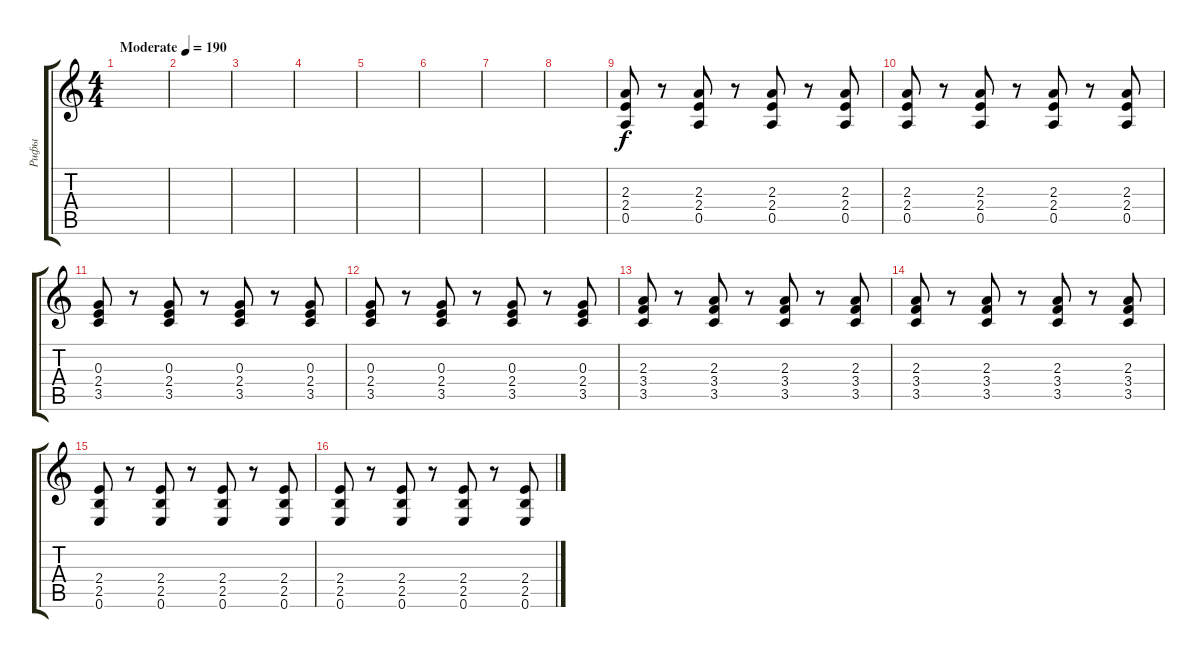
\track ("Рифы" "Рифы") {instrument electricbasspick}
\staff {score tabs}
\tuning (E4 B3 G3 D3 A2 E2) {hide}
\ts (4 4)
\tempo (190 "Moderate")
\clef g2
\ks c
|
|
|
|
|
|
|
|
(2.3 2.4 0.5).8 r.8 (2.3 2.4 0.5).8 r.8 (2.3 2.4 0.5).8 r.8 (2.3 2.4 0.5).8 |
(2.3 2.4 0.5).8 r.8 (2.3 2.4 0.5).8 r.8 (2.3 2.4 0.5).8 r.8 (2.3 2.4 0.5).8 |
(0.3 2.4 3.5).8 r.8 (0.3 2.4 3.5).8 r.8 (0.3 2.4 3.5).8 r.8 (0.3 2.4 3.5).8 |
(0.3 2.4 3.5).8 r.8 (0.3 2.4 3.5).8 r.8 (0.3 2.4 3.5).8 r.8 (0.3 2.4 3.5).8 |
(2.3 3.4 3.5).8 r.8 (2.3 3.4 3.5).8 r.8 (2.3 3.4 3.5).8 r.8 (2.3 3.4 3.5).8 |
(2.3 3.4 3.5).8 r.8 (2.3 3.4 3.5).8 r.8 (2.3 3.4 3.5).8 r.8 (2.3 3.4 3.5).8 |
(2.4 2.5 0.6).8 r.8 (2.4 2.5 0.6).8 r.8 (2.4 2.5 0.6).8 r.8 (2.4 2.5 0.6).8 |
(2.4 2.5 0.6).8 r.8 (2.4 2.5 0.6).8 r.8 (2.4 2.5 0.6).8 r.8 (2.4 2.5 0.6).8
